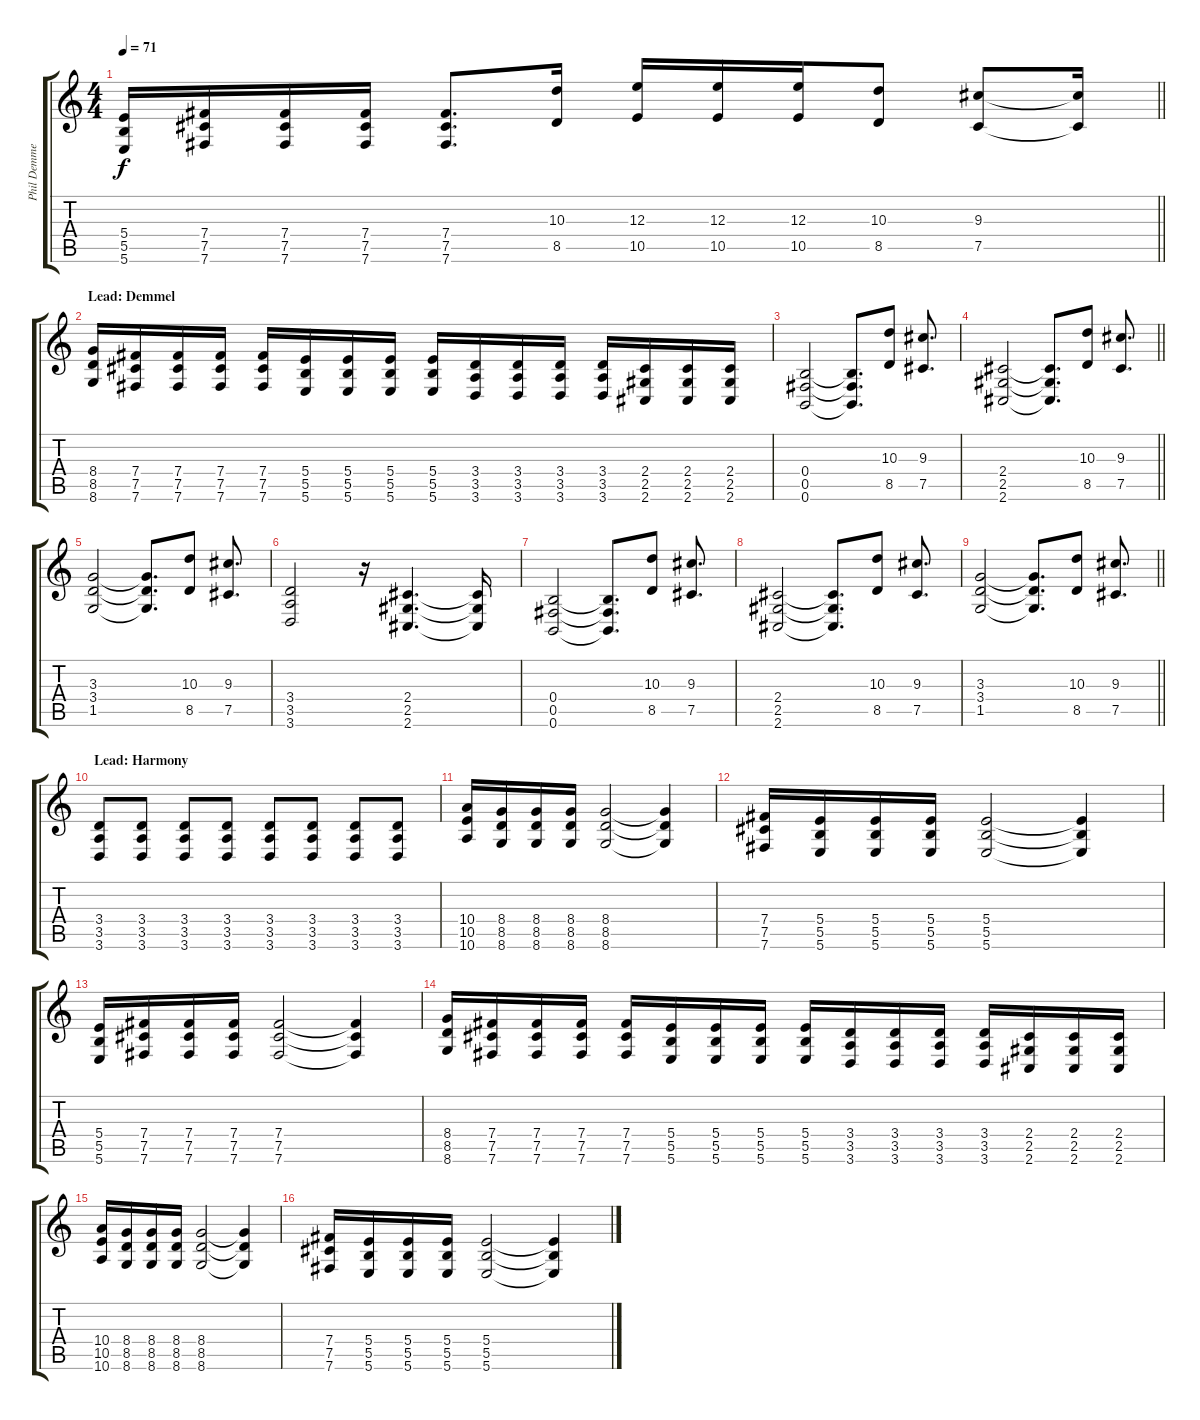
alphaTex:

\track ("Phil Demmel - Rhythm guitar" "Phil Demme") {instrument distortionguitar}
\staff {score tabs}
\tuning (Db4 Ab3 E3 B2 Gb2 B1) {hide}
\ts (4 4)
\tempo 71
\clef g2
\barLineRight lightlight
\ks c
(5.4 5.5 5.6).16{dy f} (7.4 7.5 7.6).16 (7.4 7.5 7.6).16 (7.4 7.5 7.6).16 (7.4 7.5 7.6).8{d} (10.3 8.5).16 (12.3 10.5).16 (12.3 10.5).16 (12.3 10.5).16 (10.3 8.5).8 (9.3 7.5).8 (9.3{t} 7.5{t}).16 |
\section ("" "Lead: Demmel")
(8.4 8.5 8.6).16{volume 10} (7.4 7.5 7.6).16 (7.4 7.5 7.6).16 (7.4 7.5 7.6).16 (7.4 7.5 7.6).16 (5.4 5.5 5.6).16 (5.4 5.5 5.6).16 (5.4 5.5 5.6).16 (5.4 5.5 5.6).16 (3.4 3.5 3.6).16 (3.4 3.5 3.6).16 (3.4 3.5 3.6).16 (3.4 3.5 3.6).16 (2.4 2.5 2.6).16 (2.4 2.5 2.6).16 (2.4 2.5 2.6).16 |
(0.4 0.5 0.6).2 (0.4{t} 0.5{t} 0.6{t}).8{d} (10.3 8.5).8 (9.3 7.5).8{d} |
\barLineRight lightlight
(2.4 2.5 2.6).2 (2.4{t} 2.5{t} 2.6{t}).8{d} (10.3 8.5).8 (9.3 7.5).8{d} |
(3.3 3.4 1.5).2 (3.3{t} 3.4{t} 1.5{t}).8{d} (10.3 8.5).8 (9.3 7.5).8{d} |
(3.4 3.5 3.6).2 r.16 (2.4 2.5 2.6).4{d} (2.4{t} 2.5{t} 2.6{t}).16 |
(0.4 0.5 0.6).2 (0.4{t} 0.5{t} 0.6{t}).8{d} (10.3 8.5).8 (9.3 7.5).8{d} |
(2.4 2.5 2.6).2 (2.4{t} 2.5{t} 2.6{t}).8{d} (10.3 8.5).8 (9.3 7.5).8{d} |
\barLineRight lightlight
(3.3 3.4 1.5).2 (3.3{t} 3.4{t} 1.5{t}).8{d} (10.3 8.5).8 (9.3 7.5).8{d} |
\section ("" "Lead: Harmony")
(3.4 3.5 3.6).8 (3.4 3.5 3.6).8 (3.4 3.5 3.6).8 (3.4 3.5 3.6).8 (3.4 3.5 3.6).8 (3.4 3.5 3.6).8 (3.4 3.5 3.6).8 (3.4 3.5 3.6).8 |
(10.4 10.5 10.6).16 (8.4 8.5 8.6).16 (8.4 8.5 8.6).16 (8.4 8.5 8.6).16 (8.4 8.5 8.6).2 (8.4{t} 8.5{t} 8.6{t}).4 |
(7.4 7.5 7.6).16 (5.4 5.5 5.6).16 (5.4 5.5 5.6).16 (5.4 5.5 5.6).16 (5.4 5.5 5.6).2 (5.4{t} 5.5{t} 5.6{t}).4 |
(5.4 5.5 5.6).16 (7.4 7.5 7.6).16 (7.4 7.5 7.6).16 (7.4 7.5 7.6).16 (7.4 7.5 7.6).2 (7.4{t} 7.5{t} 7.6{t}).4 |
(8.4 8.5 8.6).16 (7.4 7.5 7.6).16 (7.4 7.5 7.6).16 (7.4 7.5 7.6).16 (7.4 7.5 7.6).16 (5.4 5.5 5.6).16 (5.4 5.5 5.6).16 (5.4 5.5 5.6).16 (5.4 5.5 5.6).16 (3.4 3.5 3.6).16 (3.4 3.5 3.6).16 (3.4 3.5 3.6).16 (3.4 3.5 3.6).16 (2.4 2.5 2.6).16 (2.4 2.5 2.6).16 (2.4 2.5 2.6).16 |
(10.4 10.5 10.6).16 (8.4 8.5 8.6).16 (8.4 8.5 8.6).16 (8.4 8.5 8.6).16 (8.4 8.5 8.6).2 (8.4{t} 8.5{t} 8.6{t}).4 |
(7.4 7.5 7.6).16 (5.4 5.5 5.6).16 (5.4 5.5 5.6).16 (5.4 5.5 5.6).16 (5.4 5.5 5.6).2 (5.4{t} 5.5{t} 5.6{t}).4
